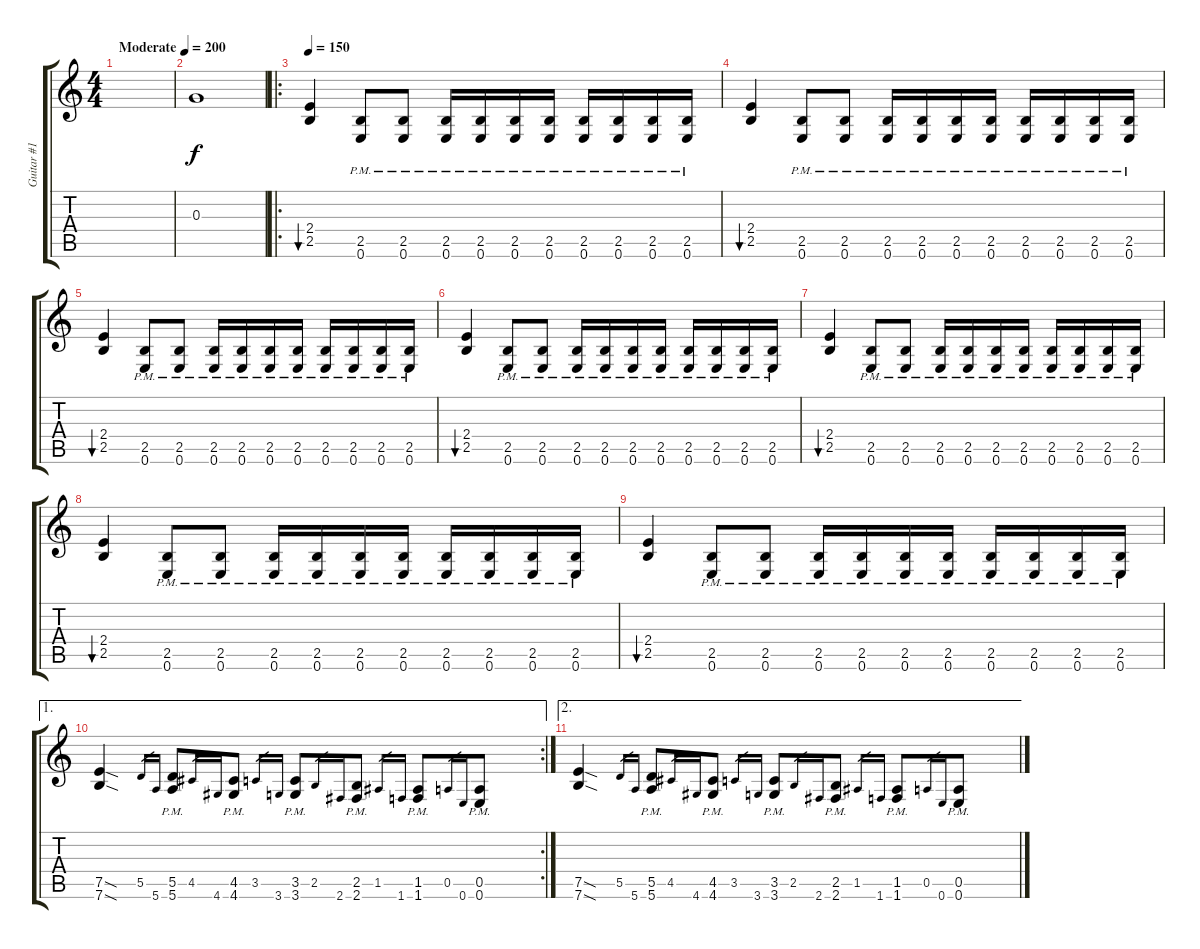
\track ("Guitar #1" "Guitar #1") {instrument overdrivenguitar}
\staff {score tabs}
\tuning (E4 B3 G3 D3 A2 E2) {hide}
\ts (4 4)
\tempo (200 "Moderate")
\clef g2
\ks c
|
0.3.1 |
\ro
\tempo 150
(2.4 2.5).4{bu 60} (2.5{pm} 0.6{pm}).8 (2.5{pm} 0.6{pm}).8 (2.5{pm} 0.6{pm}).16 (2.5{pm} 0.6{pm}).16 (2.5{pm} 0.6{pm}).16 (2.5{pm} 0.6{pm}).16 (2.5{pm} 0.6{pm}).16 (2.5{pm} 0.6{pm}).16 (2.5{pm} 0.6{pm}).16 (2.5{pm} 0.6{pm}).16 |
(2.4 2.5).4{bu 60} (2.5{pm} 0.6{pm}).8 (2.5{pm} 0.6{pm}).8 (2.5{pm} 0.6{pm}).16 (2.5{pm} 0.6{pm}).16 (2.5{pm} 0.6{pm}).16 (2.5{pm} 0.6{pm}).16 (2.5{pm} 0.6{pm}).16 (2.5{pm} 0.6{pm}).16 (2.5{pm} 0.6{pm}).16 (2.5{pm} 0.6{pm}).16 |
(2.4 2.5).4{bu 60} (2.5{pm} 0.6{pm}).8 (2.5{pm} 0.6{pm}).8 (2.5{pm} 0.6{pm}).16 (2.5{pm} 0.6{pm}).16 (2.5{pm} 0.6{pm}).16 (2.5{pm} 0.6{pm}).16 (2.5{pm} 0.6{pm}).16 (2.5{pm} 0.6{pm}).16 (2.5{pm} 0.6{pm}).16 (2.5{pm} 0.6{pm}).16 |
(2.4 2.5).4{bu 60} (2.5{pm} 0.6{pm}).8 (2.5{pm} 0.6{pm}).8 (2.5{pm} 0.6{pm}).16 (2.5{pm} 0.6{pm}).16 (2.5{pm} 0.6{pm}).16 (2.5{pm} 0.6{pm}).16 (2.5{pm} 0.6{pm}).16 (2.5{pm} 0.6{pm}).16 (2.5{pm} 0.6{pm}).16 (2.5{pm} 0.6{pm}).16 |
(2.4 2.5).4{bu 60} (2.5{pm} 0.6{pm}).8 (2.5{pm} 0.6{pm}).8 (2.5{pm} 0.6{pm}).16 (2.5{pm} 0.6{pm}).16 (2.5{pm} 0.6{pm}).16 (2.5{pm} 0.6{pm}).16 (2.5{pm} 0.6{pm}).16 (2.5{pm} 0.6{pm}).16 (2.5{pm} 0.6{pm}).16 (2.5{pm} 0.6{pm}).16 |
(2.4 2.5).4{bu 60} (2.5{pm} 0.6{pm}).8 (2.5{pm} 0.6{pm}).8 (2.5{pm} 0.6{pm}).16 (2.5{pm} 0.6{pm}).16 (2.5{pm} 0.6{pm}).16 (2.5{pm} 0.6{pm}).16 (2.5{pm} 0.6{pm}).16 (2.5{pm} 0.6{pm}).16 (2.5{pm} 0.6{pm}).16 (2.5{pm} 0.6{pm}).16 |
(2.4 2.5).4{bu 60} (2.5{pm} 0.6{pm}).8 (2.5{pm} 0.6{pm}).8 (2.5{pm} 0.6{pm}).16 (2.5{pm} 0.6{pm}).16 (2.5{pm} 0.6{pm}).16 (2.5{pm} 0.6{pm}).16 (2.5{pm} 0.6{pm}).16 (2.5{pm} 0.6{pm}).16 (2.5{pm} 0.6{pm}).16 (2.5{pm} 0.6{pm}).16 |
\ae 1
\rc 2
(7.5{sod} 7.6{sod}).4 5.5.16{gr} 5.6.16{gr} (5.5{pm} 5.6{pm}).8 4.5.16{gr} 4.6.16{gr} (4.5{pm} 4.6{pm}).8 3.5.16{gr} 3.6.16{gr} (3.5{pm} 3.6{pm}).8 2.5.16{gr} 2.6.16{gr} (2.5{pm} 2.6{pm}).8 1.5.16{gr} 1.6.16{gr} (1.5{pm} 1.6{pm}).8 0.5.16{gr} 0.6.16{gr} (0.5{pm} 0.6{pm}).8 |
\ae 2
(7.5{sod} 7.6{sod}).4 5.5.16{gr} 5.6.16{gr} (5.5{pm} 5.6{pm}).8 4.5.16{gr} 4.6.16{gr} (4.5{pm} 4.6{pm}).8 3.5.16{gr} 3.6.16{gr} (3.5{pm} 3.6{pm}).8 2.5.16{gr} 2.6.16{gr} (2.5{pm} 2.6{pm}).8 1.5.16{gr} 1.6.16{gr} (1.5{pm} 1.6{pm}).8 0.5.16{gr} 0.6.16{gr} (0.5{pm} 0.6{pm}).8
